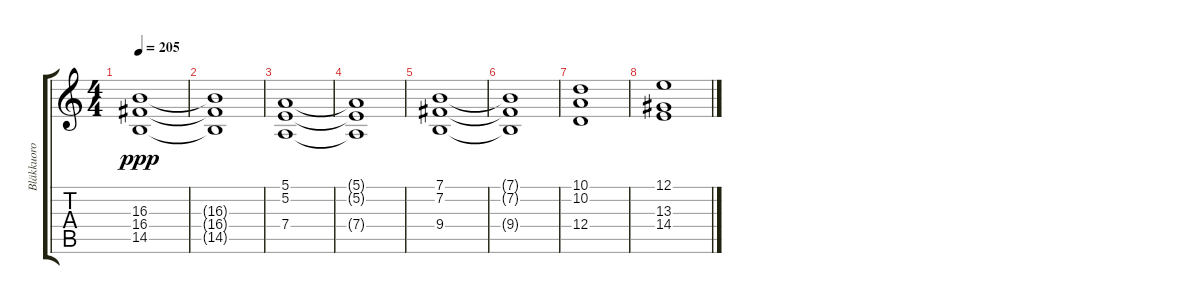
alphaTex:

\track ("Bläkkuoro" "Bläkkuoro") {instrument lead6voice}
\staff {score tabs}
\tuning (E4 B3 G3 D3 A2 E2) {hide}
\ts (4 4)
\tempo 205
\clef g2
\ks c
(16.3 16.4 14.5).1{dy ppp} |
(16.3{t} 16.4{t} 14.5{t}).1 |
(5.1 5.2 7.4).1 |
(5.1{t} 5.2{t} 7.4{t}).1 |
(7.1 7.2 9.4).1 |
(7.1{t} 7.2{t} 9.4{t}).1 |
(10.1 10.2 12.4).1 |
(12.1 13.3 14.4).1
